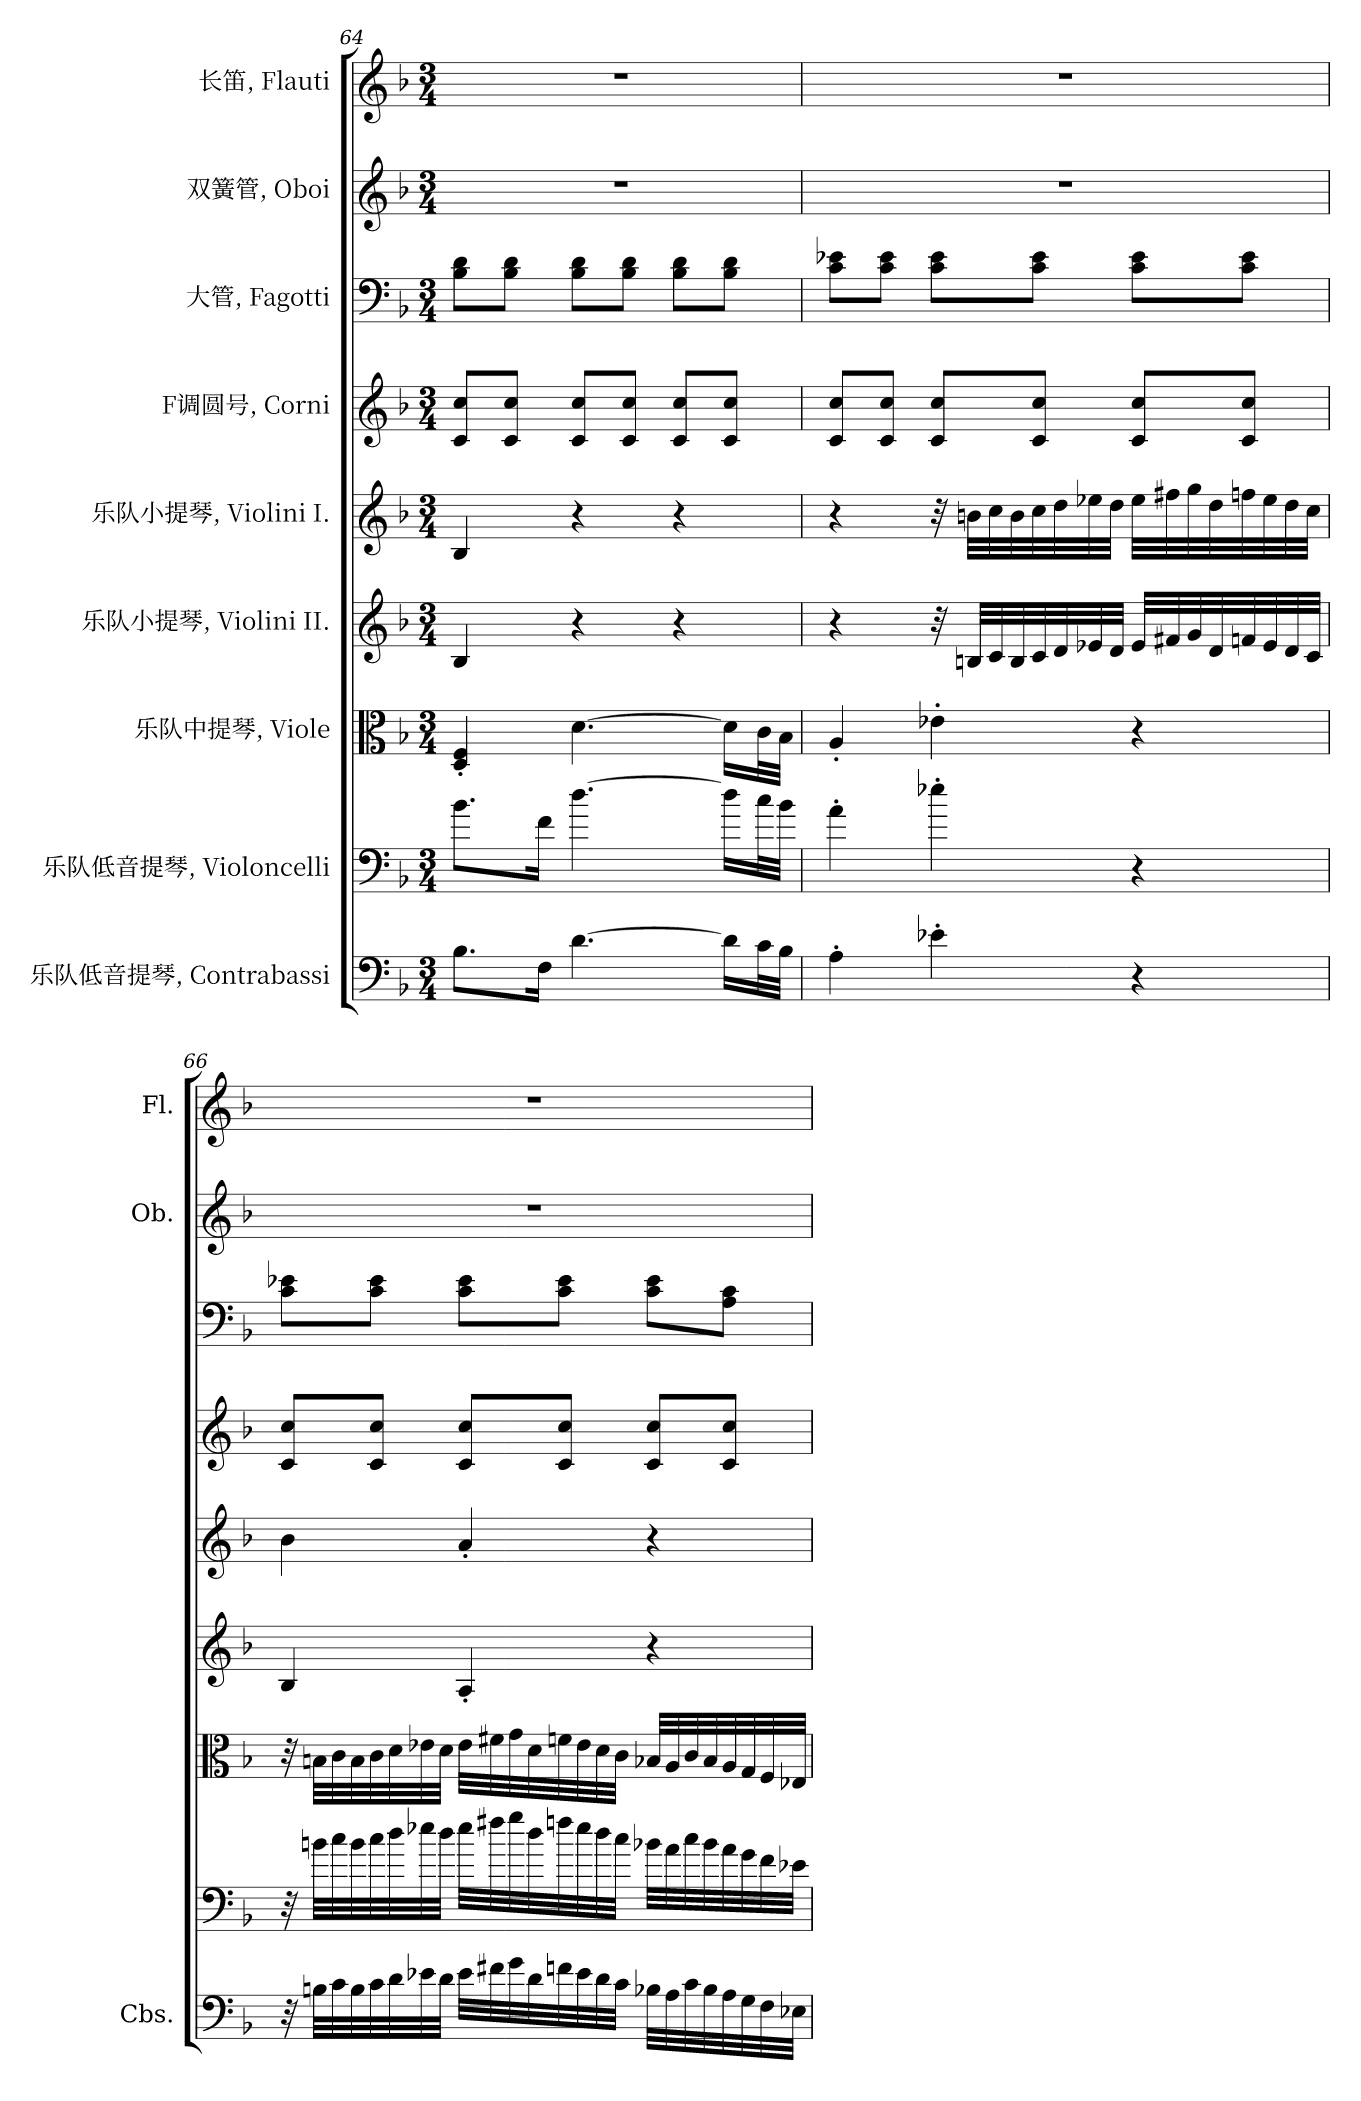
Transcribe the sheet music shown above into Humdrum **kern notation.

**kern	**kern	**kern	**kern	**kern	**kern	**kern	**kern	**kern
*part9	*part8	*part7	*part6	*part5	*part4	*part3	*part2	*part1
*staff9	*staff8	*staff7	*staff6	*staff5	*staff4	*staff3	*staff2	*staff1
*I"乐队低音提琴, Contrabassi	*I"乐队低音提琴, Violoncelli	*I"乐队中提琴, Viole	*I"乐队小提琴, Violini II.	*I"乐队小提琴, Violini I.	*I"F调圆号, Corni	*I"大管, Fagotti	*I"双簧管, Oboi	*I"长笛, Flauti
*I'Cbs.	*	*	*	*	*	*	*I'Ob.	*I'Fl.
*clefF4	*clefF4	*clefC3	*clefG2	*clefG2	*clefG2	*clefF4	*clefG2	*clefG2
*ITrd7c12	*ITrd7c12	*	*	*	*ITrd4c7	*	*	*
*k[b-]	*k[b-]	*k[b-]	*k[b-]	*k[b-]	*k[b-e-]	*k[b-]	*k[b-]	*k[b-]
*M3/4	*M3/4	*M3/4	*M3/4	*M3/4	*M3/4	*M3/4	*M3/4	*M3/4
=64	=64	=64	=64	=64	=64	=64	=64	=64
8.BB-\L	8.B-\L	4D/' 4F/'	4B-/	4B-/	8F/ 8f/L	8B-\ 8d\L	2.r	2.r
.	.	.	.	.	8F/ 8f/J	8B-\ 8d\J	.	.
16FF\Jk	16F\Jk	.	.	.	.	.	.	.
[4.D\	[4.d\	[4.d\	4r	4r	8F/ 8f/L	8B-\ 8d\L	.	.
.	.	.	.	.	8F/ 8f/J	8B-\ 8d\J	.	.
.	.	.	4r	4r	8F/ 8f/L	8B-\ 8d\L	.	.
16D\LL]	16d\LL]	16d\LL]	.	.	8F/ 8f/J	8B-\ 8d\J	.	.
32C\L	32c\L	32c\L	.	.	.	.	.	.
32BB-\JJJ	32B-\JJJ	32B-\JJJ	.	.	.	.	.	.
!!LO:PB:g=z
=65	=65	=65	=65	=65	=65	=65	=65	=65
4AA'\	4A'\	4A'/	4r	4r	8F/ 8f/L	8c\ 8e-X\L	2.r	2.r
.	.	.	.	.	8F/ 8f/J	8c\ 8e-\J	.	.
4E-X'\	4e-X'\	4e-X'\	32r	32r	8F/ 8f/L	8c\ 8e-\L	.	.
.	.	.	32Bn/LLL	32bn\LLL	.	.	.	.
.	.	.	32c/	32cc\	.	.	.	.
.	.	.	32B/	32b\	.	.	.	.
.	.	.	32c/	32cc\	8F/ 8f/J	8c\ 8e-\J	.	.
.	.	.	32d/	32dd\	.	.	.	.
.	.	.	32e-X/	32ee-X\	.	.	.	.
.	.	.	32d/JJJ	32dd\JJJ	.	.	.	.
4r	4r	4r	32e-/LLL	32ee-\LLL	8F/ 8f/L	8c\ 8e-\L	.	.
.	.	.	32f#X/	32ff#X\	.	.	.	.
.	.	.	32g/	32gg\	.	.	.	.
.	.	.	32d/	32dd\	.	.	.	.
.	.	.	32fn/	32ffn\	8F/ 8f/J	8c\ 8e-\J	.	.
.	.	.	32e-/	32ee-\	.	.	.	.
.	.	.	32d/	32dd\	.	.	.	.
.	.	.	32c/JJJ	32cc\JJJ	.	.	.	.
!!LO:PB:g=z
=66	=66	=66	=66	=66	=66	=66	=66	=66
32r	32r	32r	4B-/	4b-\	8F/ 8f/L	8c\ 8e-X\L	2.r	2.r
32BBn\LLL	32Bn\LLL	32Bn\LLL	.	.	.	.	.	.
32C\	32c\	32c\	.	.	.	.	.	.
32BB\	32B\	32B\	.	.	.	.	.	.
32C\	32c\	32c\	.	.	8F/ 8f/J	8c\ 8e-\J	.	.
32D\	32d\	32d\	.	.	.	.	.	.
32E-X\	32e-X\	32e-X\	.	.	.	.	.	.
32D\JJJ	32d\JJJ	32d\JJJ	.	.	.	.	.	.
32E-\LLL	32e-\LLL	32e-\LLL	4A'/	4a'/	8F/ 8f/L	8c\ 8e-\L	.	.
32F#X\	32f#X\	32f#X\	.	.	.	.	.	.
32G\	32g\	32g\	.	.	.	.	.	.
32D\	32d\	32d\	.	.	.	.	.	.
32Fn\	32fn\	32fn\	.	.	8F/ 8f/J	8c\ 8e-\J	.	.
32E-\	32e-\	32e-\	.	.	.	.	.	.
32D\	32d\	32d\	.	.	.	.	.	.
32C\JJJ	32c\JJJ	32c\JJJ	.	.	.	.	.	.
32BB-X\LLL	32B-X\LLL	32B-X/LLL	4r	4r	8F/ 8f/L	8c\ 8e-\L	.	.
32AA\	32A\	32A/	.	.	.	.	.	.
32C\	32c\	32c/	.	.	.	.	.	.
32BB-\	32B-\	32B-/	.	.	.	.	.	.
32AA\	32A\	32A/	.	.	8F/ 8f/J	8A\ 8c\J	.	.
32GG\	32G\	32G/	.	.	.	.	.	.
32FF\	32F\	32F/	.	.	.	.	.	.
32EE-X\JJJ	32E-X\JJJ	32E-X/JJJ	.	.	.	.	.	.
=	=	=	=	=	=	=	=	=
*-	*-	*-	*-	*-	*-	*-	*-	*-
